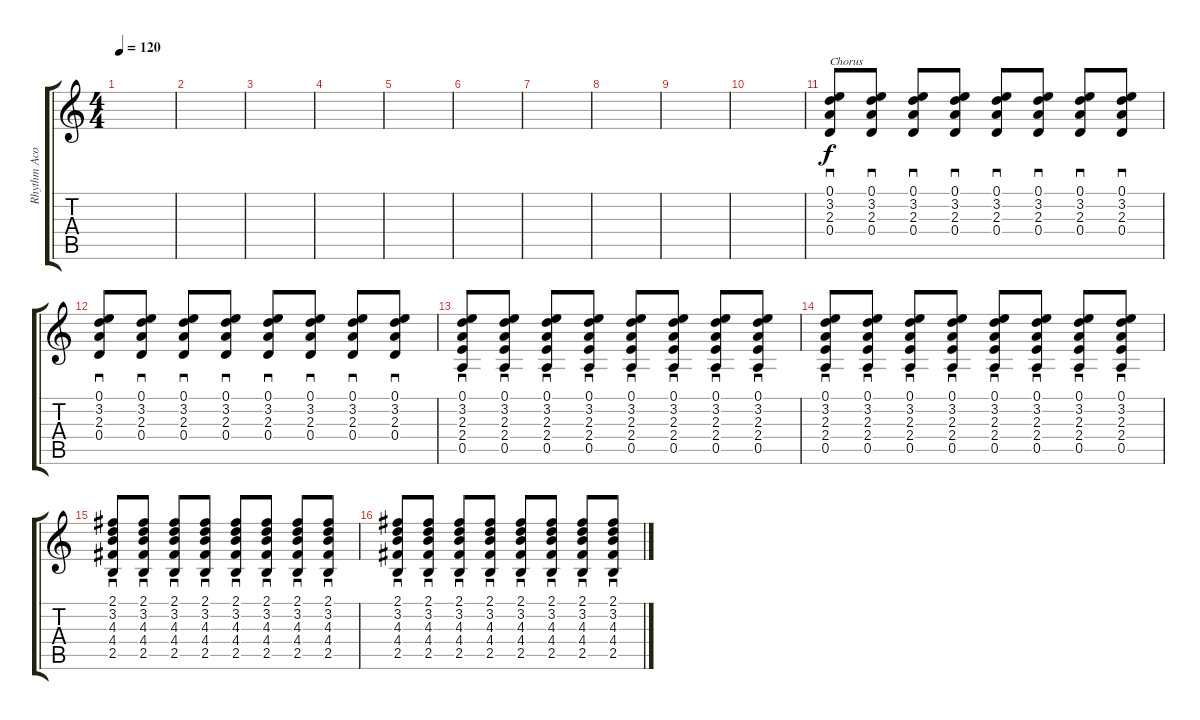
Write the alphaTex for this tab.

\track ("Rhythm Acoustic 2" "Rhythm Aco") {instrument acousticguitarsteel}
\staff {score tabs}
\tuning (E4 B3 G3 D3 A2 E2) {hide}
\ts (4 4)
\tempo 120
\clef g2
\ks c
|
|
|
|
|
|
|
|
|
|
(0.1 3.2 2.3 0.4).8{sd txt "Chorus" dy f} (0.1 3.2 2.3 0.4).8{sd} (0.1 3.2 2.3 0.4).8{sd} (0.1 3.2 2.3 0.4).8{sd} (0.1 3.2 2.3 0.4).8{sd} (0.1 3.2 2.3 0.4).8{sd} (0.1 3.2 2.3 0.4).8{sd} (0.1 3.2 2.3 0.4).8{sd} |
(0.1 3.2 2.3 0.4).8{sd} (0.1 3.2 2.3 0.4).8{sd} (0.1 3.2 2.3 0.4).8{sd} (0.1 3.2 2.3 0.4).8{sd} (0.1 3.2 2.3 0.4).8{sd} (0.1 3.2 2.3 0.4).8{sd} (0.1 3.2 2.3 0.4).8{sd} (0.1 3.2 2.3 0.4).8{sd} |
(0.1 3.2 2.3 2.4 0.5).8{sd} (0.1 3.2 2.3 2.4 0.5).8{sd} (0.1 3.2 2.3 2.4 0.5).8{sd} (0.1 3.2 2.3 2.4 0.5).8{sd} (0.1 3.2 2.3 2.4 0.5).8{sd} (0.1 3.2 2.3 2.4 0.5).8{sd} (0.1 3.2 2.3 2.4 0.5).8{sd} (0.1 3.2 2.3 2.4 0.5).8{sd} |
(0.1 3.2 2.3 2.4 0.5).8{sd} (0.1 3.2 2.3 2.4 0.5).8{sd} (0.1 3.2 2.3 2.4 0.5).8{sd} (0.1 3.2 2.3 2.4 0.5).8{sd} (0.1 3.2 2.3 2.4 0.5).8{sd} (0.1 3.2 2.3 2.4 0.5).8{sd} (0.1 3.2 2.3 2.4 0.5).8{sd} (0.1 3.2 2.3 2.4 0.5).8{sd} |
(2.1 3.2 4.3 4.4 2.5).8{sd} (2.1 3.2 4.3 4.4 2.5).8{sd} (2.1 3.2 4.3 4.4 2.5).8{sd} (2.1 3.2 4.3 4.4 2.5).8{sd} (2.1 3.2 4.3 4.4 2.5).8{sd} (2.1 3.2 4.3 4.4 2.5).8{sd} (2.1 3.2 4.3 4.4 2.5).8{sd} (2.1 3.2 4.3 4.4 2.5).8{sd} |
(2.1 3.2 4.3 4.4 2.5).8{sd} (2.1 3.2 4.3 4.4 2.5).8{sd} (2.1 3.2 4.3 4.4 2.5).8{sd} (2.1 3.2 4.3 4.4 2.5).8{sd} (2.1 3.2 4.3 4.4 2.5).8{sd} (2.1 3.2 4.3 4.4 2.5).8{sd} (2.1 3.2 4.3 4.4 2.5).8{sd} (2.1 3.2 4.3 4.4 2.5).8{sd}
